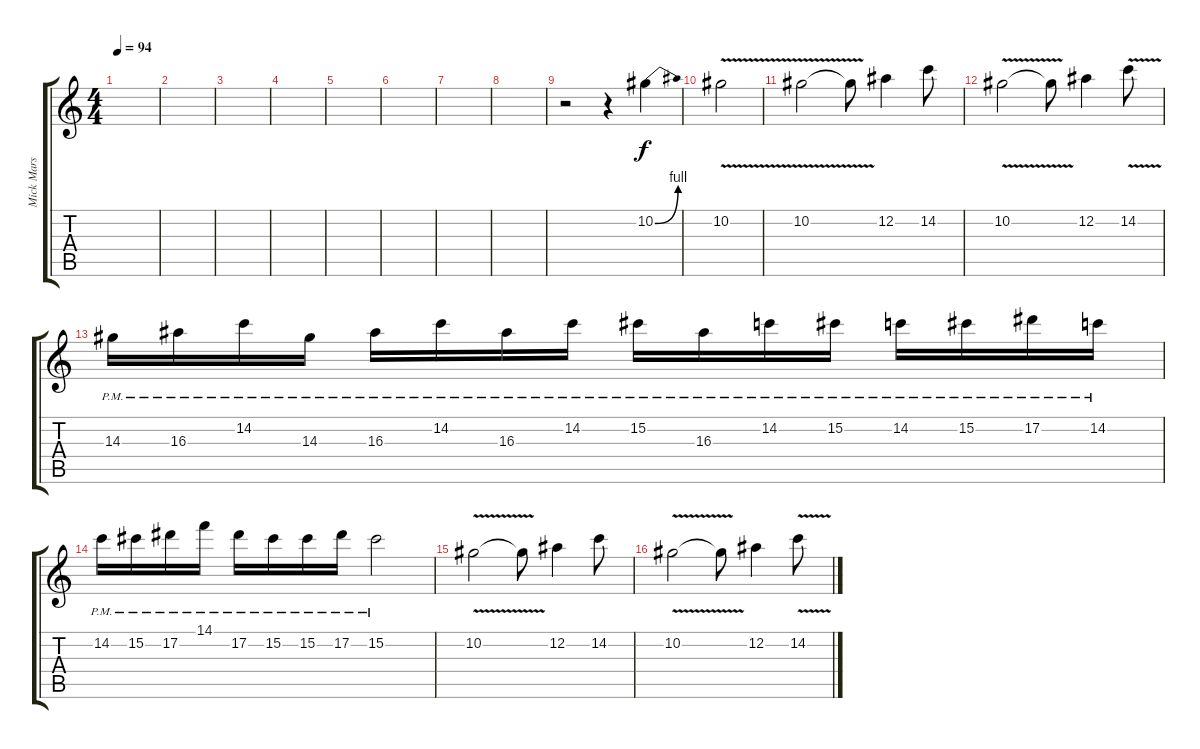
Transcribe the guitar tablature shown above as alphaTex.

\track ("Mick Mars" "Mick Mars") {instrument overdrivenguitar}
\staff {score tabs}
\tuning (Eb4 Bb3 Gb3 Db3 Ab2 Eb2) {hide}
\ts (4 4)
\tempo 94
\clef g2
\ks c
|
|
|
|
|
|
|
|
r.2 r.4 10.2{be (bend 0 0 60 4)}.4 |
10.2{v}.2 |
10.2{v}.2{dy f} 10.2{t}.8 12.2.4 14.2.8 |
10.2{v}.2 10.2{t}.8 12.2.4 14.2{v}.8 |
14.3{pm}.16 16.3{pm}.16 14.2{pm}.16 14.3{pm}.16 16.3{pm}.16 14.2{pm}.16 16.3{pm}.16 14.2{pm}.16 15.2{pm}.16 16.3{pm}.16 14.2{pm}.16 15.2{pm}.16 14.2{pm}.16 15.2{pm}.16 17.2{pm}.16 14.2{pm}.16 |
14.2{pm}.16 15.2{pm}.16 17.2{pm}.16 14.1{pm}.16 17.2{pm}.16 15.2{pm}.16 15.2{pm}.16 17.2{pm}.16 15.2{pm}.2 |
10.2{v}.2 10.2{t}.8 12.2.4 14.2.8 |
10.2{v}.2 10.2{t}.8 12.2.4 14.2{v}.8
